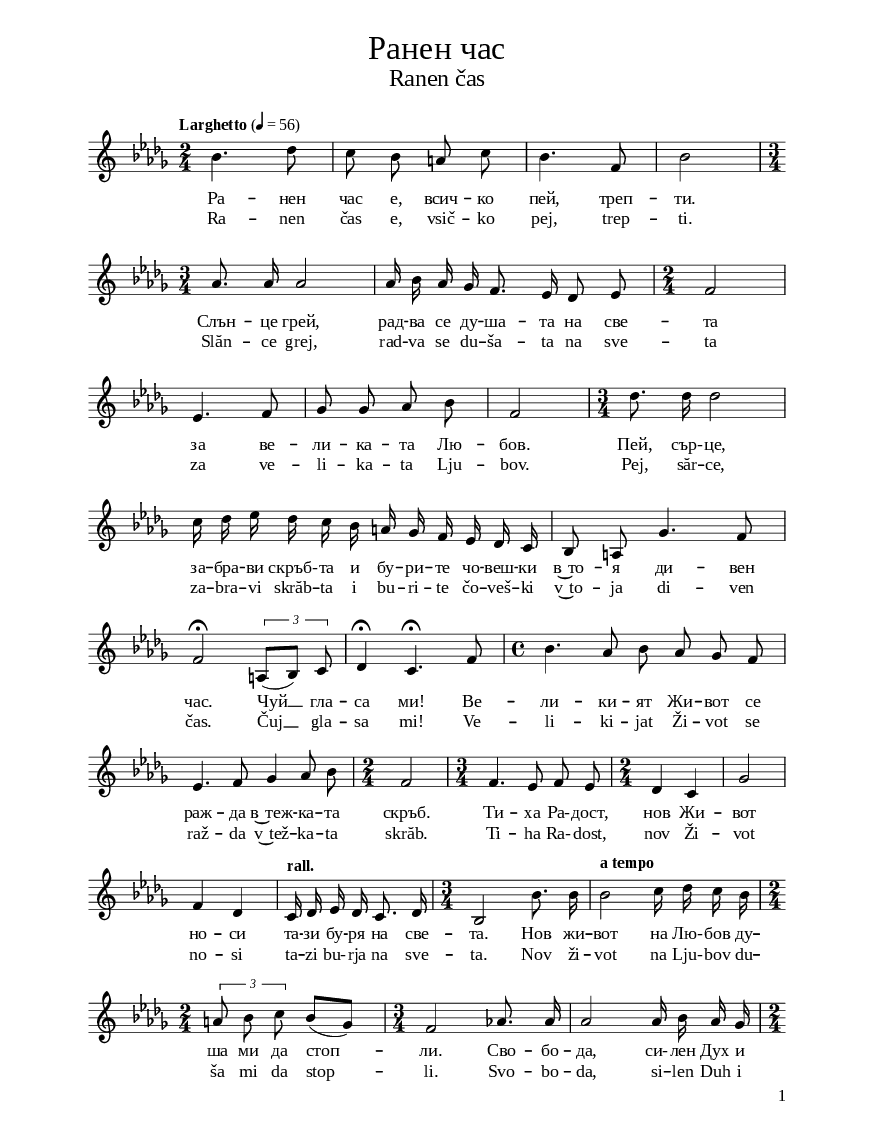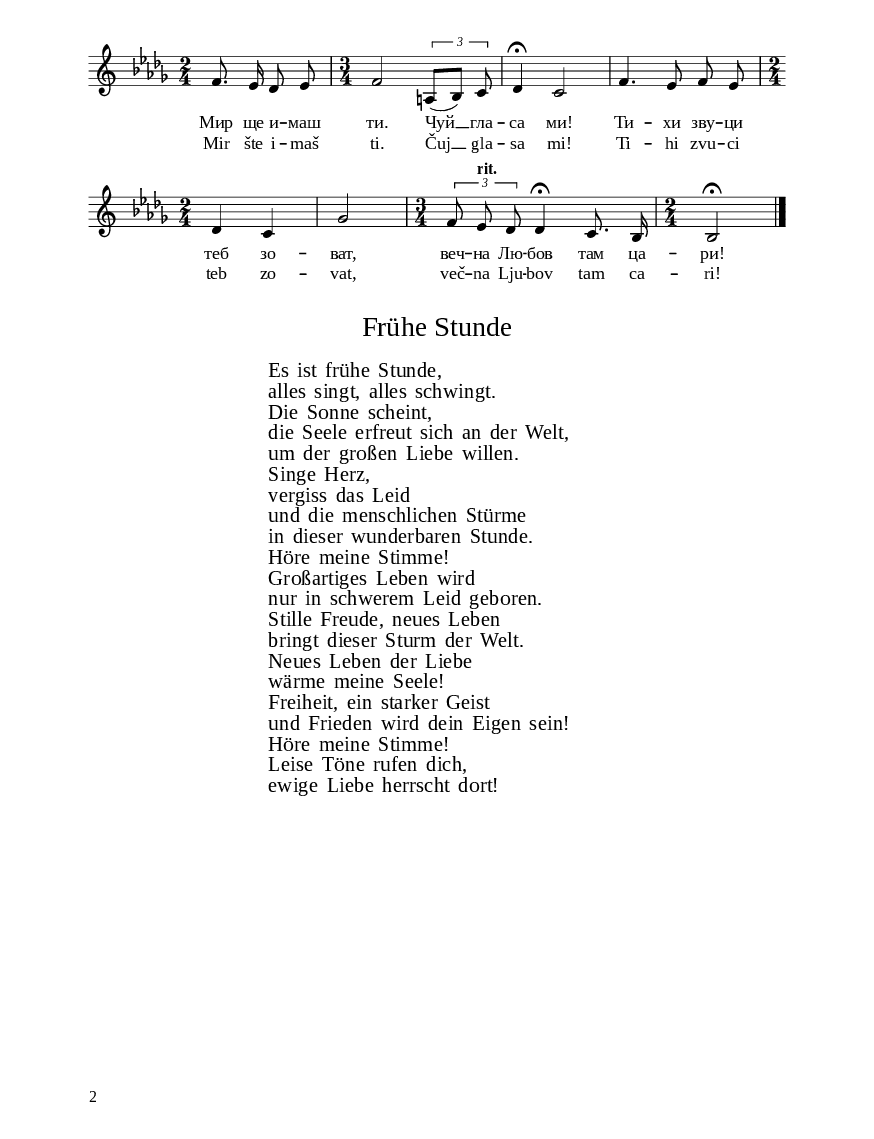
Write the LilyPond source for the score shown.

\version "2.24.2"

\include "include/globals.ily"

\bookpart {
  \label #'ref121
  \tocItem \markup "Ранен час – Ranen čas"
  \include "include/bookpart-paper.ily"
  \score {
    \include "include/score-layout.ily"


    \new Voice \relative c' {
      \clef treble
      \key bes \minor
      \time 2/4
      \tempoFunc "Larghetto" 4 "56"
      \autoBeamOff

      bes'4.  des8 | % 2
      c8  bes8  a8  c8 | % 3
      bes4.  f8 | % 4
      bes2 \break | % 5
      \time 3/4  | % 5
      as8.  as16  as2 | % 6
      as16  bes16  as16  ges16
      f8.  es16  des8  es8 | % 7
      \time 2/4  | % 7
      f2 \break | % 8
      es4.  f8 | % 9
      ges8  ges8  as8 bes8 |
      \barNumberCheck #10
      f2 | % 11
      \time 3/4  | % 11
      des'8.  des16  des2 \break | % 12
      c16  des16  es16  des16
      c16  bes16  a16  ges16
      f16  es16  des16  c16 | % 13
      bes8  a8  ges'4.  f8 \break | % 14
      f2 ^\fermata
      \tuplet 3/2 {   a,8 ( [  bes8 ) ]  c8 }
      | % 15
      des4 ^\fermata  c4. ^\fermata  f8 | % 16
      \time 4/4  | % 16
      bes4.  as8  bes8  as8
      ges8  f8 \break | % 17
      es4.  f8  ges4  as8  bes8
      | % 18
      \time 2/4  | % 18
      f2 | % 19
      \time 3/4  | % 19
      f4.  es8  f8  es8 |
      \time 2/4  |
      des4  c4  | % 21
      ges'2 \break | % 22
      f4  des4 | % 23
      \tempo "rall." c16  des16  es16
      des16  c8.  des16 | % 24
      \time 3/4 bes2  % 25
      bes'8.  bes16 |
      \tempo "a tempo" bes2 % 26
      c16  des16  c16  bes16 |
      \time 2/4
      \tupletUp \tuplet 3/2 {a8  bes8  c8 }
      bes8 ( [  ges8 ) ] | % 27
      \time 3/4 f2 aes!8.  as16 | % 28
      as2  as16  bes16  as16
      ges16 \break | % 29
      \time 2/4  | % 29
      f8.  es16  des8  es8 |
      \time 3/4  | f2
      \tuplet 3/2 {a,8 ( [  bes8 ) ]  c8 }
      | % 31
      des4 ^\fermata  c2 | % 32
      f4.  es8  f8  es8 \break | % 33
      \time 2/4  | % 33
      des4  c4 | % 34
      ges'2 | % 35
      \time 3/4  | % 35
      \tuplet 3/2 { f8 \tempo "rit.               " es des } des4 \fermata  c8. bes16 | \time 2/4 bes2 \fermata \bar "|." \break
    }

    \addlyrics {
      Ра -- нен час е, всич -- ко пей,
      треп -- ти. Слън -- це грей, рад --
      ва се ду -- ша -- та на све -- та
      за ве -- ли -- ка -- та Лю -- бов.
      Пей, "сър-" -- це, за -- бра -- ви
      "скръб-" -- та и бу -- ри -- те чо --
      веш -- ки в~то -- я ди -- вен час.
      Чуй __  гла -- са ми! Ве -- ли --
      ки -- ят Жи -- вот се раж -- да
      в~теж -- ка -- та скръб. Ти -- ха
      "Ра-" -- дост, нов Жи -- вот но -- си
      та -- зи бу -- ря на све -- та.
      Нов жи -- вот на "Лю-" -- бов ду --
      ша ми да стоп -- ли. Сво -- бо
      -- да, "си-" -- лен Дух и Мир ще и --
      маш ти. Чуй __  гла -- са ми!
      Ти -- хи зву -- ци теб зо -- ват,
      веч -- на Лю -- бов там ца -- ри!}
      \addlyrics {
        Ra -- nen čas e, vsič -- ko pej,
        trep -- ti. Slăn -- ce grej, rad --
        va se du -- ša -- ta na sve -- ta
        za ve -- li -- ka -- ta Lju -- bov.
        Pej, săr -- ce, za -- bra -- vi
        skrăb -- ta i bu -- ri -- te čo --
        veš -- ki v~to -- ja di -- ven čas.
        Čuj __  gla -- sa mi! Ve -- li --
        ki -- jat Ži -- vot se raž -- da
        v~tež -- ka -- ta skrăb. Ti -- ha
        "Ra-" -- dost, nov Ži -- vot no -- si
        ta -- zi "bu-" -- rja na sve -- ta.
        Nov ži -- vot na "Lju-" -- bov du --
        ša mi da stop -- li. Svo -- bo
        -- da, si -- len Duh i Mir šte i --
        maš ti. Čuj __ gla -- sa mi!
        Ti -- hi zvu -- ci teb zo -- vat,
        več -- na Lju -- bov tam ca -- ri!}

        \header {
          title = \titleFunc "Ранен час" "Ranen čas"
        }

        \midi{}

      } % score



      % include foreign translation(s) of the song
      \version "2.24.0"

\markup \fill-line { \fontsize #deTitleFontSize "Frühe Stunde" }
\markup \null
\markup \null
\markup \fontsize #deCoupletFontSize {
  \hspace #16
  \override #`(baseline-skip . ,deCoupletBaselineSkip)

  \column {
   
 \line { " " Es ist frühe Stunde, }

 \line { " " alles singt, alles schwingt.}

 \line { " " Die Sonne scheint,}

 \line { " " die Seele erfreut sich an der Welt, }

 \line { " " um der großen Liebe willen.}

 \line { " " Singe Herz, }

 \line { " " vergiss das Leid}

 \line { " " und die menschlichen Stürme}

 \line { " " in dieser wunderbaren Stunde.}

 \line { " " Höre meine Stimme! }

 \line { " " Großartiges Leben wird }

 \line { " " nur in schwerem Leid geboren. }

 \line { " " Stille Freude, neues Leben}

 \line { " " bringt dieser Sturm der Welt.}

 \line { " " Neues Leben der Liebe}

 \line { " " wärme meine Seele! }

 \line { " " Freiheit, ein starker Geist }

 \line { " " und Frieden wird dein Eigen sein! }

 \line { " " Höre meine Stimme! }

 \line { " " Leise Töne rufen dich,}

 \line { " " ewige Liebe herrscht dort!}


  }
}


    } % bookpart
